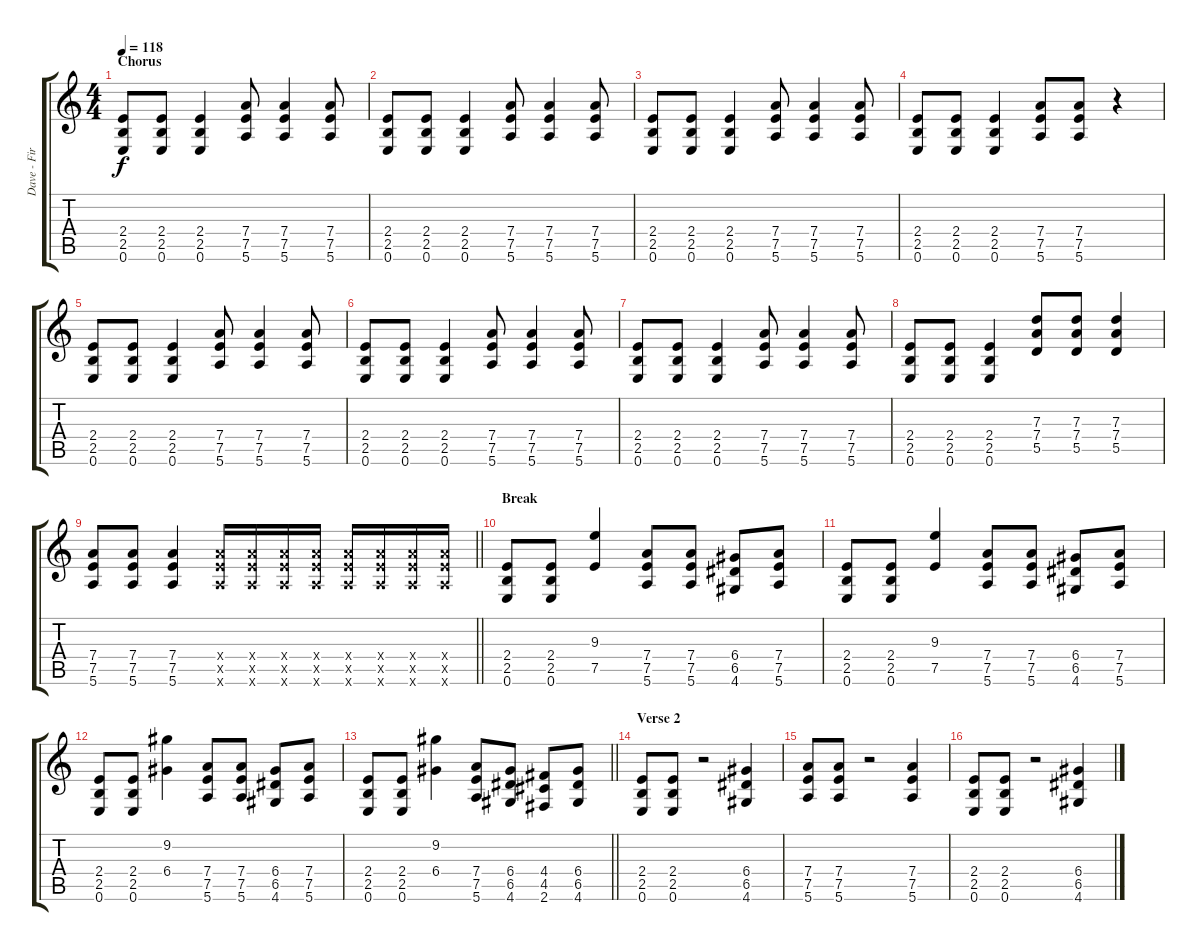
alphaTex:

\track ("Dave - First" "Dave - Fir") {instrument distortionguitar}
\staff {score tabs}
\tuning (E4 B3 G3 D3 A2 E2) {hide}
\ts (4 4)
\section ("" "Chorus")
\tempo 118
\clef g2
\ks c
(2.4 2.5 0.6).8{dy f} (2.4 2.5 0.6).8 (2.4 2.5 0.6).4 (7.4 7.5 5.6).8 (7.4 7.5 5.6).4 (7.4 7.5 5.6).8 |
(2.4 2.5 0.6).8 (2.4 2.5 0.6).8 (2.4 2.5 0.6).4 (7.4 7.5 5.6).8 (7.4 7.5 5.6).4 (7.4 7.5 5.6).8 |
(2.4 2.5 0.6).8 (2.4 2.5 0.6).8 (2.4 2.5 0.6).4 (7.4 7.5 5.6).8 (7.4 7.5 5.6).4 (7.4 7.5 5.6).8 |
(2.4 2.5 0.6).8 (2.4 2.5 0.6).8 (2.4 2.5 0.6).4 (7.4 7.5 5.6).8 (7.4 7.5 5.6).8 r.4 |
(2.4 2.5 0.6).8 (2.4 2.5 0.6).8 (2.4 2.5 0.6).4 (7.4 7.5 5.6).8 (7.4 7.5 5.6).4 (7.4 7.5 5.6).8 |
(2.4 2.5 0.6).8 (2.4 2.5 0.6).8 (2.4 2.5 0.6).4 (7.4 7.5 5.6).8 (7.4 7.5 5.6).4 (7.4 7.5 5.6).8 |
(2.4 2.5 0.6).8 (2.4 2.5 0.6).8 (2.4 2.5 0.6).4 (7.4 7.5 5.6).8 (7.4 7.5 5.6).4 (7.4 7.5 5.6).8 |
(2.4 2.5 0.6).8 (2.4 2.5 0.6).8 (2.4 2.5 0.6).4 (7.3 7.4 5.5).8 (7.3 7.4 5.5).8 (7.3 7.4 5.5).4 |
\barLineRight lightlight
(7.4 7.5 5.6).8 (7.4 7.5 5.6).8 (7.4 7.5 5.6).4 (7.4{x} 7.5{x} 5.6{x}).16 (7.4{x} 7.5{x} 5.6{x}).16 (7.4{x} 7.5{x} 5.6{x}).16 (7.4{x} 7.5{x} 5.6{x}).16 (7.4{x} 7.5{x} 5.6{x}).16 (7.4{x} 7.5{x} 5.6{x}).16 (7.4{x} 7.5{x} 5.6{x}).16 (7.4{x} 7.5{x} 5.6{x}).16 |
\section ("" "Break")
(2.4 2.5 0.6).8 (2.4 2.5 0.6).8 (9.3 7.5).4 (7.4 7.5 5.6).8 (7.4 7.5 5.6).8 (6.4 6.5 4.6).8 (7.4 7.5 5.6).8 |
(2.4 2.5 0.6).8 (2.4 2.5 0.6).8 (9.3 7.5).4 (7.4 7.5 5.6).8 (7.4 7.5 5.6).8 (6.4 6.5 4.6).8 (7.4 7.5 5.6).8 |
(2.4 2.5 0.6).8 (2.4 2.5 0.6).8 (9.2 6.4).4 (7.4 7.5 5.6).8 (7.4 7.5 5.6).8 (6.4 6.5 4.6).8 (7.4 7.5 5.6).8 |
\barLineRight lightlight
(2.4 2.5 0.6).8 (2.4 2.5 0.6).8 (9.2 6.4).4 (7.4 7.5 5.6).8 (6.4 6.5 4.6).8 (4.4 4.5 2.6).8 (6.4 6.5 4.6).8 |
\section ("" "Verse 2")
(2.4 2.5 0.6).8 (2.4 2.5 0.6).8 r.2 (6.4 6.5 4.6).4 |
(7.4 7.5 5.6).8 (7.4 7.5 5.6).8 r.2 (7.4 7.5 5.6).4 |
(2.4 2.5 0.6).8 (2.4 2.5 0.6).8 r.2 (6.4 6.5 4.6).4
